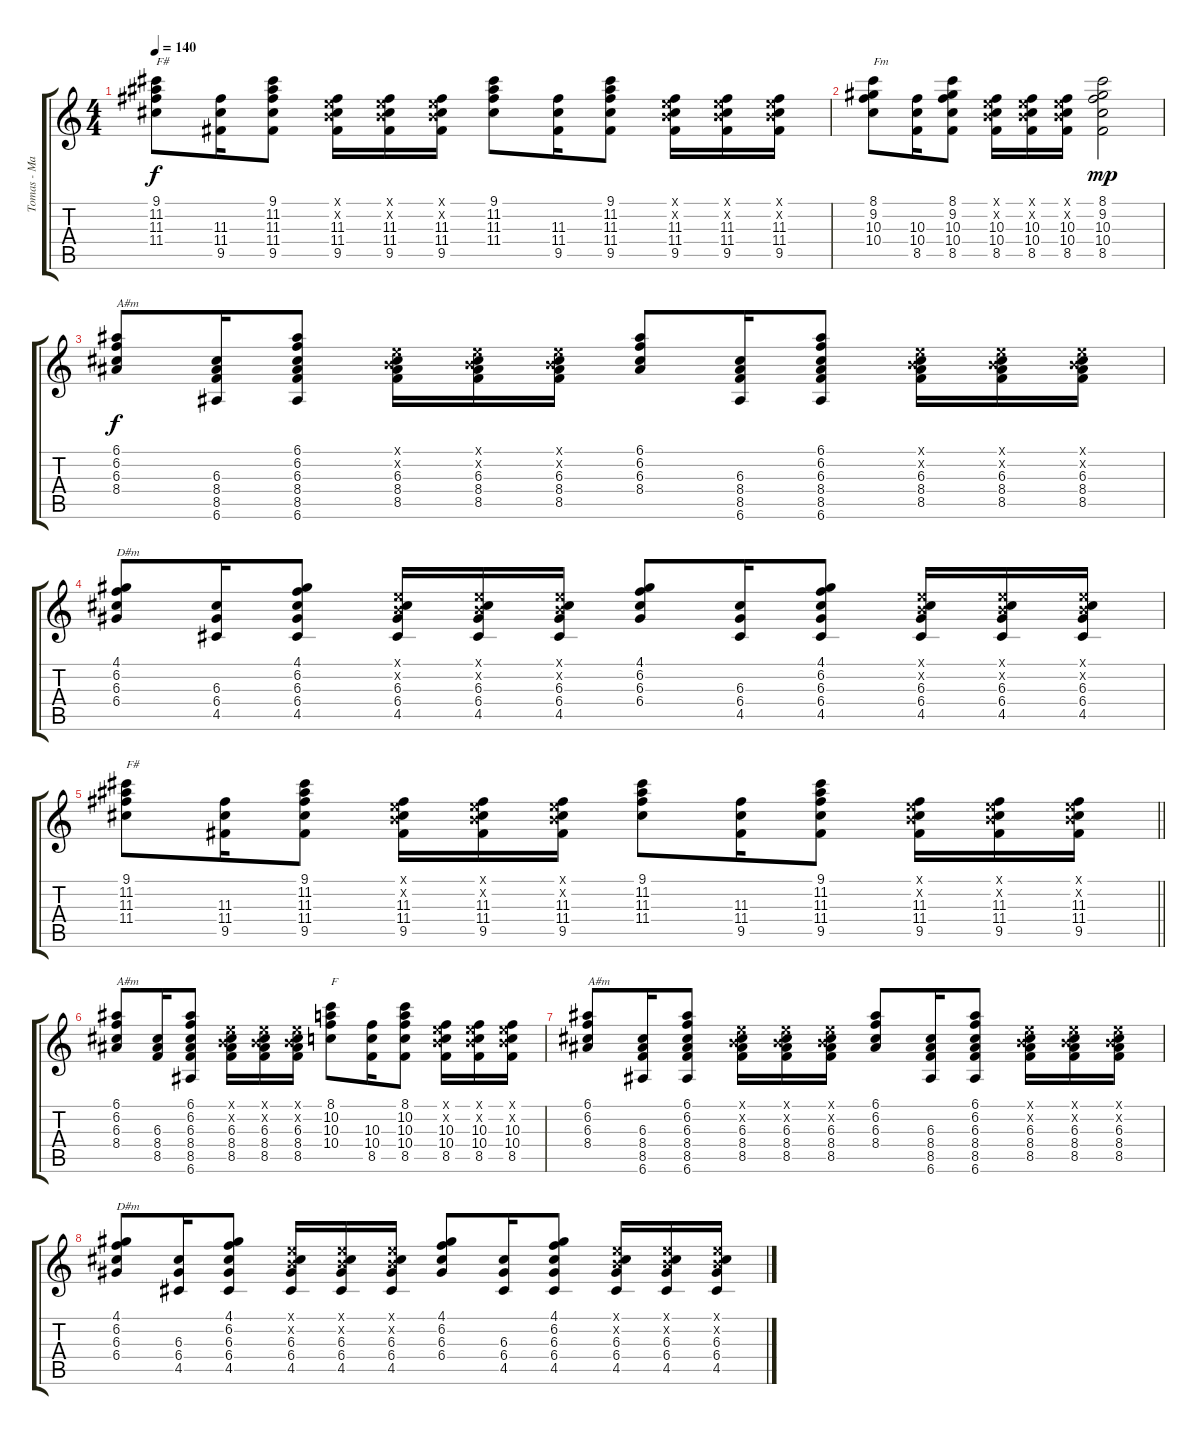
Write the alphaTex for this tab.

\track ("Tomas - Main Guitar" "Tomas - Ma") {instrument electricguitarclean}
\staff {score tabs}
\tuning (E4 B3 G3 D3 A2 E2) {hide}
\ts (4 4)
\tempo 140
\clef g2
\ks c
(9.1 11.2 11.3 11.4).8{txt "F#" dy f} (11.3 11.4 9.5).16 (9.1 11.2 11.3 11.4 9.5).8 (0.1{x} 0.2{x} 11.3 11.4 9.5).16 (0.1{x} 0.2{x} 11.3 11.4 9.5).16 (0.1{x} 0.2{x} 11.3 11.4 9.5).16 (9.1 11.2 11.3 11.4).8 (11.3 11.4 9.5).16 (9.1 11.2 11.3 11.4 9.5).8 (0.1{x} 0.2{x} 11.3 11.4 9.5).16 (0.1{x} 0.2{x} 11.3 11.4 9.5).16 (0.1{x} 0.2{x} 11.3 11.4 9.5).16 |
(8.1 9.2 10.3 10.4).8{txt "Fm"} (10.3 10.4 8.5).16 (8.1 9.2 10.3 10.4 8.5).8 (0.1{x} 0.2{x} 10.3 10.4 8.5).16 (0.1{x} 0.2{x} 10.3 10.4 8.5).16 (0.1{x} 0.2{x} 10.3 10.4 8.5).16 (8.1 9.2 10.3 10.4 8.5).2{dy mp} |
(6.1 6.2 6.3 8.4).8{txt "A#m" dy f} (6.3 8.4 8.5 6.6).16 (6.1 6.2 6.3 8.4 8.5 6.6).8 (0.1{x} 0.2{x} 6.3 8.4 8.5).16 (0.1{x} 0.2{x} 6.3 8.4 8.5).16 (0.1{x} 0.2{x} 6.3 8.4 8.5).16 (6.1 6.2 6.3 8.4).8 (6.3 8.4 8.5 6.6).16 (6.1 6.2 6.3 8.4 8.5 6.6).8 (0.1{x} 0.2{x} 6.3 8.4 8.5).16 (0.1{x} 0.2{x} 6.3 8.4 8.5).16 (0.1{x} 0.2{x} 6.3 8.4 8.5).16 |
(4.1 6.2 6.3 6.4).8{txt "D#m"} (6.3 6.4 4.5).16 (4.1 6.2 6.3 6.4 4.5).8 (0.1{x} 0.2{x} 6.3 6.4 4.5).16 (0.1{x} 0.2{x} 6.3 6.4 4.5).16 (0.1{x} 0.2{x} 6.3 6.4 4.5).16 (4.1 6.2 6.3 6.4).8 (6.3 6.4 4.5).16 (4.1 6.2 6.3 6.4 4.5).8 (0.1{x} 0.2{x} 6.3 6.4 4.5).16 (0.1{x} 0.2{x} 6.3 6.4 4.5).16 (0.1{x} 0.2{x} 6.3 6.4 4.5).16 |
\barLineRight lightlight
(9.1 11.2 11.3 11.4).8{txt "F#"} (11.3 11.4 9.5).16 (9.1 11.2 11.3 11.4 9.5).8 (0.1{x} 0.2{x} 11.3 11.4 9.5).16 (0.1{x} 0.2{x} 11.3 11.4 9.5).16 (0.1{x} 0.2{x} 11.3 11.4 9.5).16 (9.1 11.2 11.3 11.4).8 (11.3 11.4 9.5).16 (9.1 11.2 11.3 11.4 9.5).8 (0.1{x} 0.2{x} 11.3 11.4 9.5).16 (0.1{x} 0.2{x} 11.3 11.4 9.5).16 (0.1{x} 0.2{x} 11.3 11.4 9.5).16 |
(6.1 6.2 6.3 8.4).8{txt "A#m"} (6.3 8.4 8.5).16 (6.1 6.2 6.3 8.4 8.5 6.6).8 (0.1{x} 0.2{x} 6.3 8.4 8.5).16 (0.1{x} 0.2{x} 6.3 8.4 8.5).16 (0.1{x} 0.2{x} 6.3 8.4 8.5).16 (8.1 10.2 10.3 10.4).8{txt "F"} (10.3 10.4 8.5).16 (8.1 10.2 10.3 10.4 8.5).8 (0.1{x} 0.2{x} 10.3 10.4 8.5).16 (0.1{x} 0.2{x} 10.3 10.4 8.5).16 (0.1{x} 0.2{x} 10.3 10.4 8.5).16 |
(6.1 6.2 6.3 8.4).8{txt "A#m"} (6.3 8.4 8.5 6.6).16 (6.1 6.2 6.3 8.4 8.5 6.6).8 (0.1{x} 0.2{x} 6.3 8.4 8.5).16 (0.1{x} 0.2{x} 6.3 8.4 8.5).16 (0.1{x} 0.2{x} 6.3 8.4 8.5).16 (6.1 6.2 6.3 8.4).8 (6.3 8.4 8.5 6.6).16 (6.1 6.2 6.3 8.4 8.5 6.6).8 (0.1{x} 0.2{x} 6.3 8.4 8.5).16 (0.1{x} 0.2{x} 6.3 8.4 8.5).16 (0.1{x} 0.2{x} 6.3 8.4 8.5).16 |
(4.1 6.2 6.3 6.4).8{txt "D#m"} (6.3 6.4 4.5).16 (4.1 6.2 6.3 6.4 4.5).8 (0.1{x} 0.2{x} 6.3 6.4 4.5).16 (0.1{x} 0.2{x} 6.3 6.4 4.5).16 (0.1{x} 0.2{x} 6.3 6.4 4.5).16 (4.1 6.2 6.3 6.4).8 (6.3 6.4 4.5).16 (4.1 6.2 6.3 6.4 4.5).8 (0.1{x} 0.2{x} 6.3 6.4 4.5).16 (0.1{x} 0.2{x} 6.3 6.4 4.5).16 (0.1{x} 0.2{x} 6.3 6.4 4.5).16
